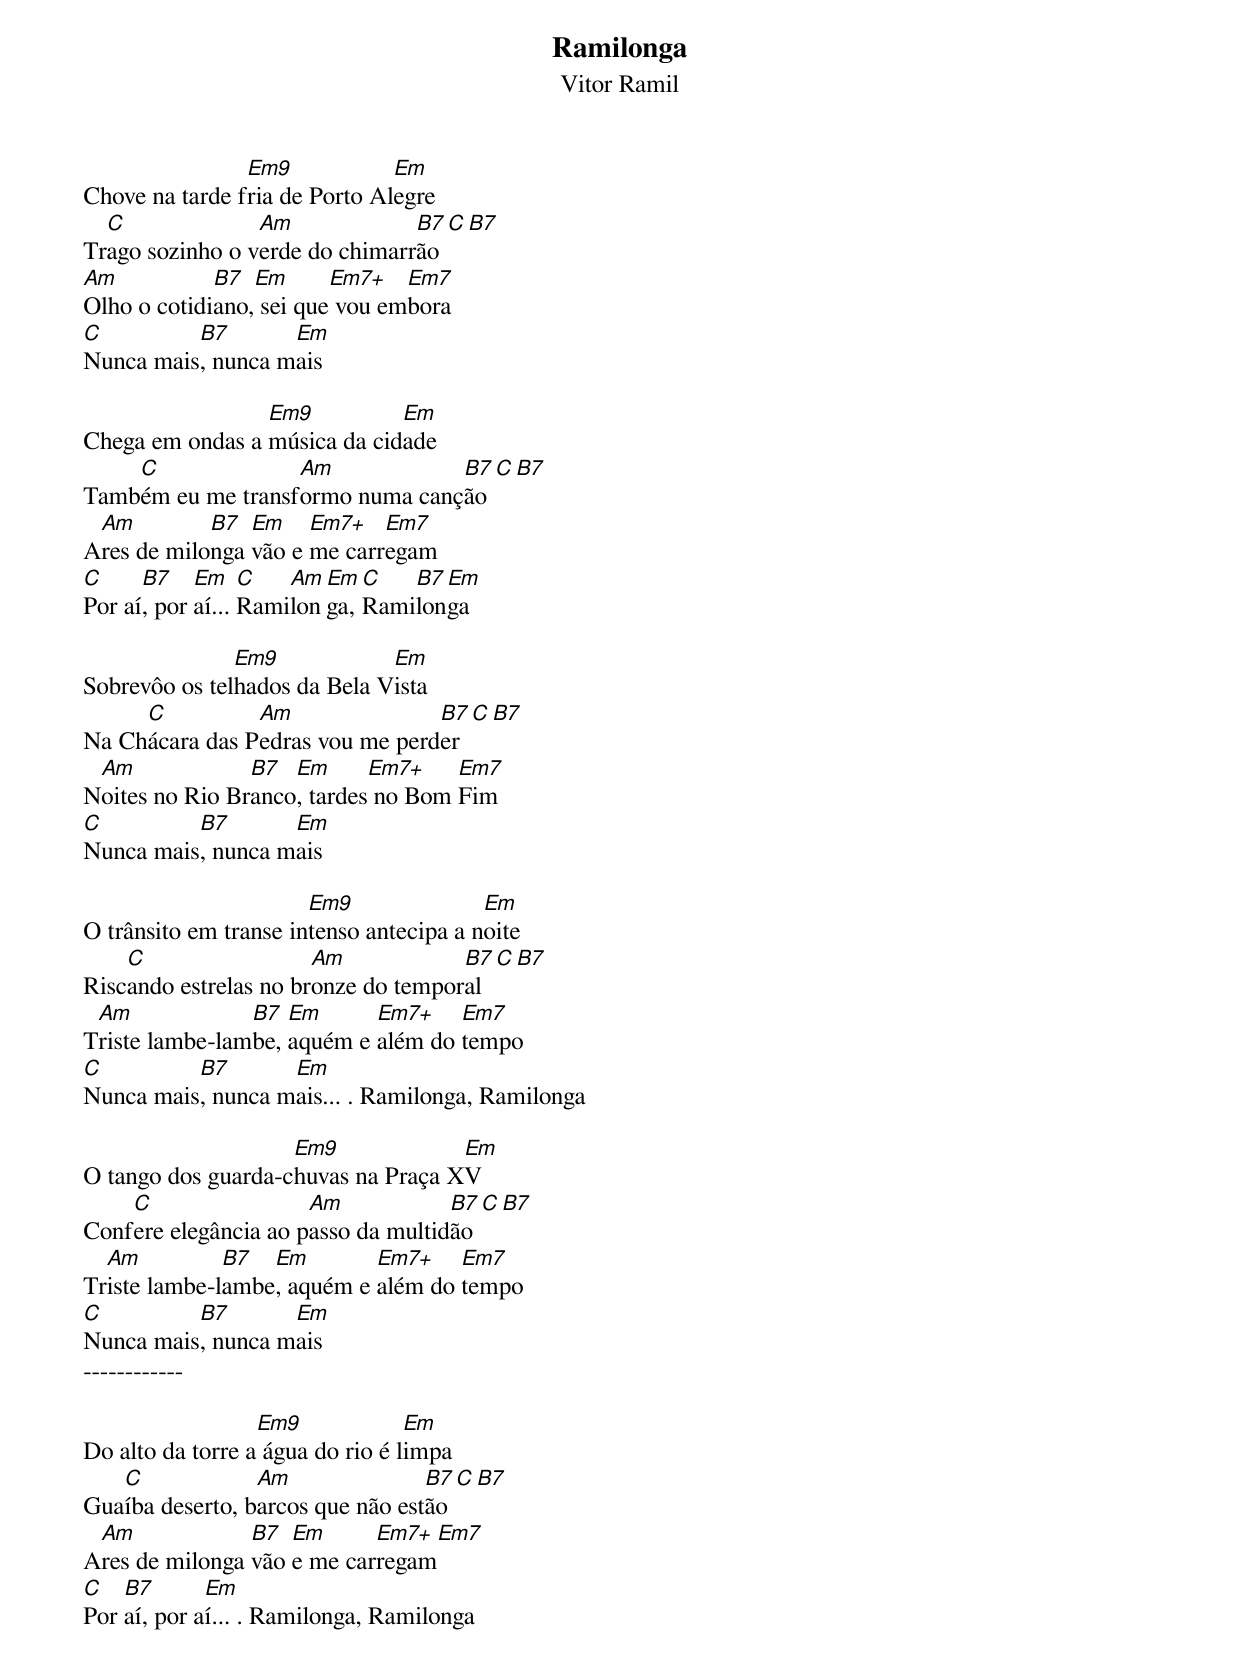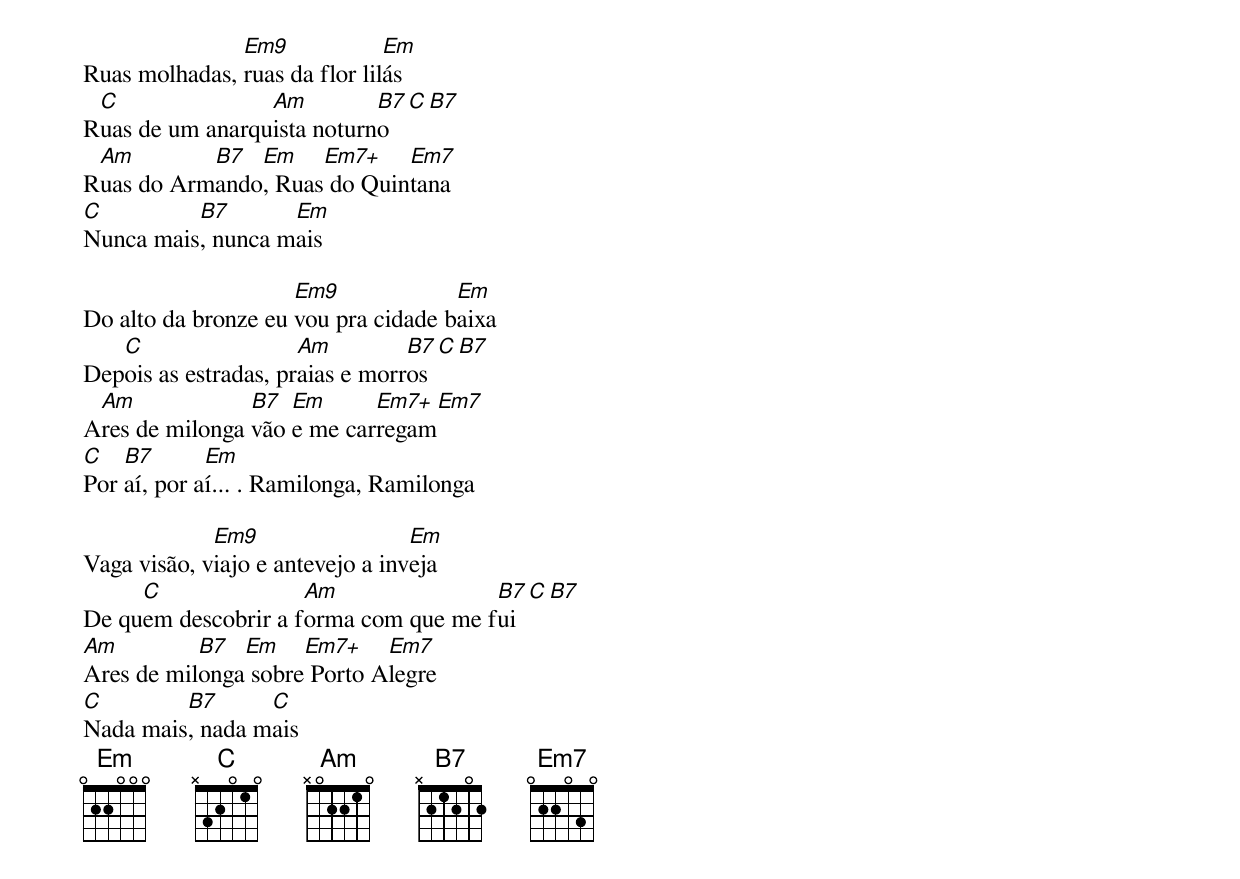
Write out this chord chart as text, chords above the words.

Ramilonga
Vitor Ramil

                Em9            Em
Chove na tarde fria de Porto Alegre
  C              Am             B7 C B7
Trago sozinho o verde do chimarrão
Am           B7  Em      Em7+   Em7
Olho o cotidiano, sei que vou embora
C         B7       Em
Nunca mais, nunca mais

                 Em9          Em
Chega em ondas a música da cidade
    C              Am            B7 C B7
Também eu me transformo numa canção
 Am         B7  Em    Em7+   Em7
Ares de milonga vão e me carregam
C     B7    Em    C   Am Em  C   B7 Em
Por aí, por aí... Ramilonga, Ramilonga

               Em9            Em
Sobrevôo os telhados da Bela Vista
     C          Am               B7 C B7
Na Chácara das Pedras vou me perder
 Am             B7  Em      Em7+    Em7
Noites no Rio Branco, tardes no Bom Fim
C         B7       Em
Nunca mais, nunca mais

                       Em9               Em
O trânsito em transe intenso antecipa a noite
    C                  Am            B7 C B7
Riscando estrelas no bronze do temporal
 Am             B7  Em      Em7+    Em7
Triste lambe-lambe, aquém e além do tempo
C         B7       Em
Nunca mais, nunca mais... . Ramilonga, Ramilonga

                    Em9             Em
O tango dos guarda-chuvas na Praça XV
    C                 Am            B7 C B7
Confere elegância ao passo da multidão
  Am          B7  Em        Em7+    Em7
Triste lambe-lambe, aquém e além do tempo
C         B7       Em
Nunca mais, nunca mais
------------

                  Em9             Em
Do alto da torre a água do rio é limpa
   C             Am               B7 C B7
Guaíba deserto, barcos que não estão
 Am             B7  Em      Em7+    Em7
Ares de milonga vão e me carregam
C   B7       Em
Por aí, por aí... . Ramilonga, Ramilonga

               Em9             Em
Ruas molhadas, ruas da flor lilás
 C               Am         B7 C B7
Ruas de um anarquista noturno
 Am        B7  Em    Em7+    Em7
Ruas do Armando, Ruas do Quintana
C         B7       Em
Nunca mais, nunca mais

                     Em9             Em
Do alto da bronze eu vou pra cidade baixa
   C                  Am         B7 C B7
Depois as estradas, praias e morros
 Am             B7  Em      Em7+    Em7
Ares de milonga vão e me carregam
C   B7       Em
Por aí, por aí... . Ramilonga, Ramilonga

             Em9                  Em
Vaga visão, viajo e antevejo a inveja
     C               Am               B7 C B7
De quem descobrir a forma com que me fui
Am         B7  Em    Em7+    Em7
Ares de milonga sobre Porto Alegre
C        B7      C
Nada mais, nada mais
